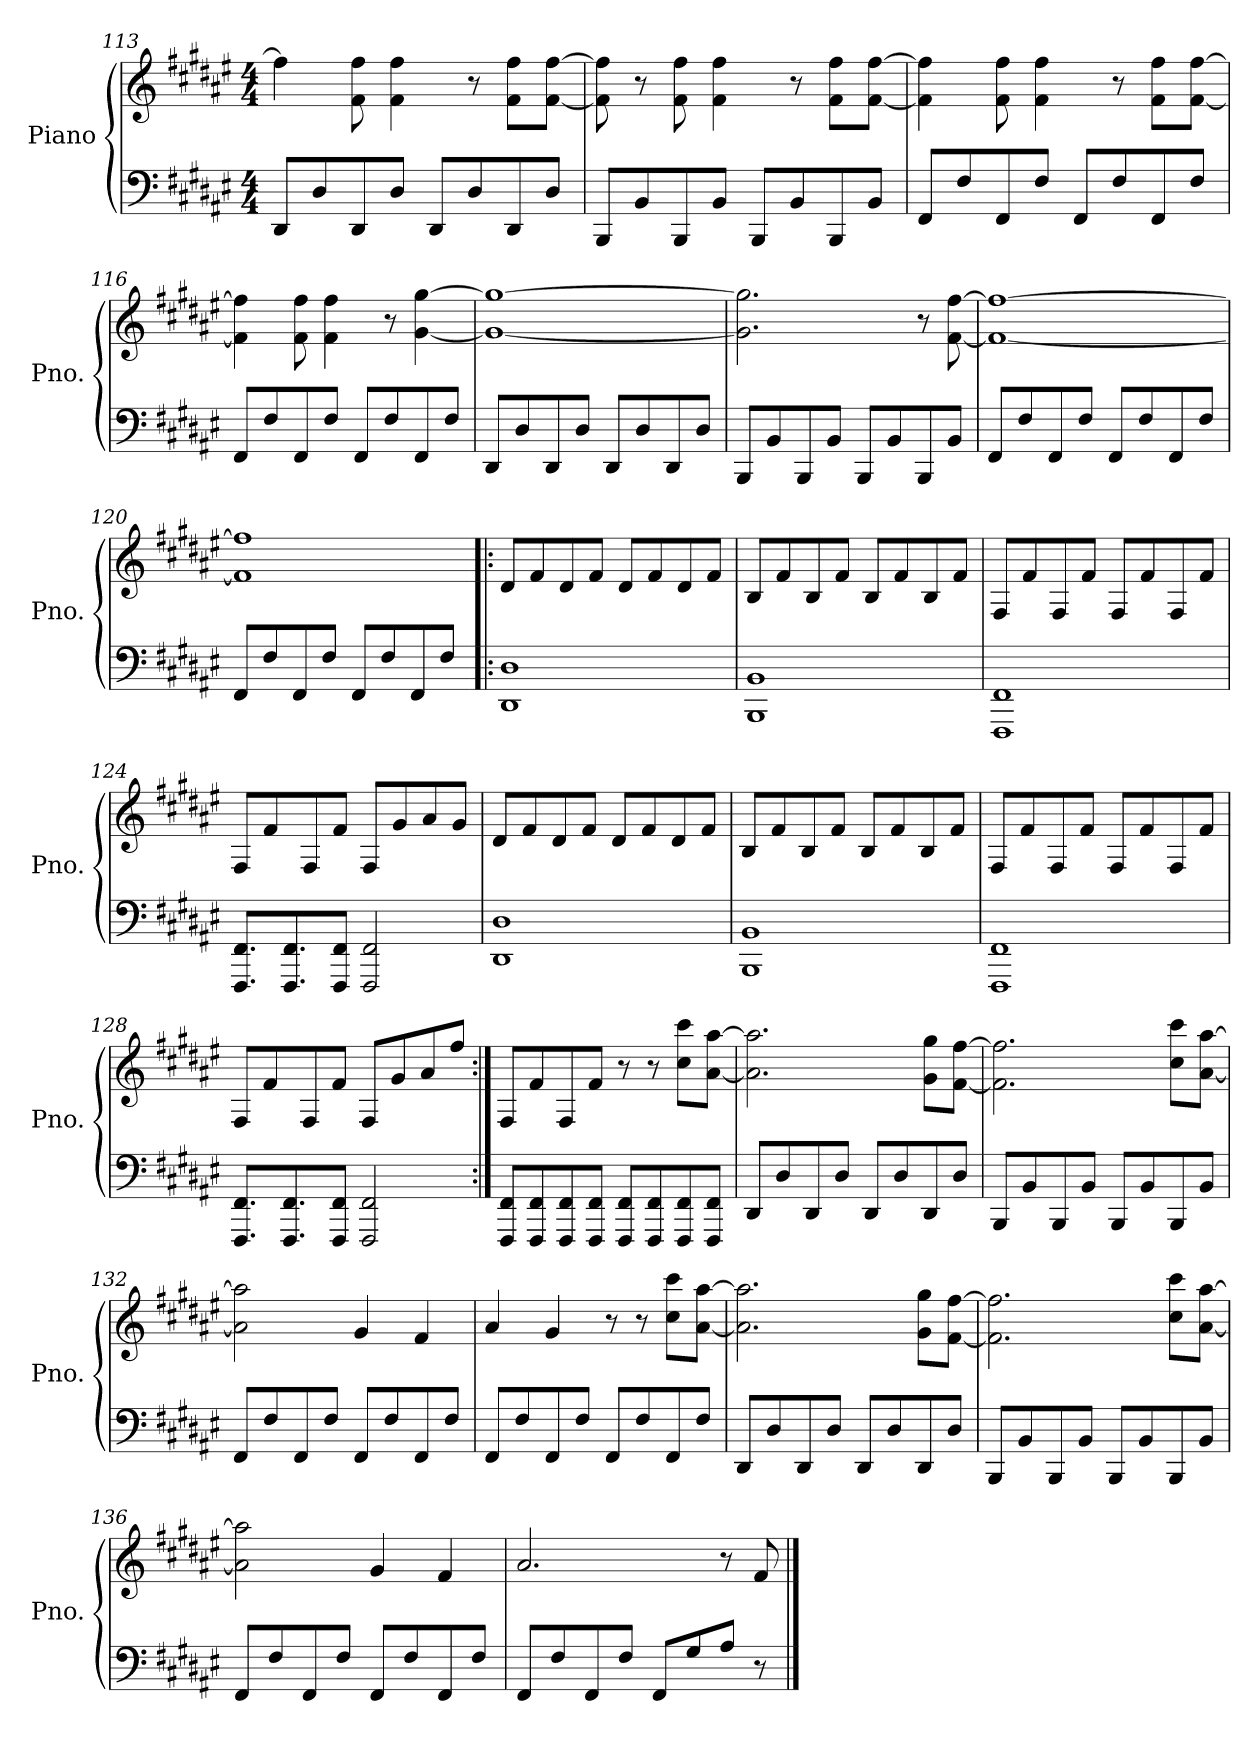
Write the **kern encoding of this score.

**kern	**kern
*part1	*part1
*staff2	*staff1
*I"Piano	*
*I'Pno.	*
*clefF4	*clefG2
*k[f#c#g#d#a#e#]	*k[f#c#g#d#a#e#]
*M4/4	*M4/4
=113	=113
8DD#/L	4ff#\]
8D#/	.
8DD#/	8f#\ 8ff#\
8D#/J	4f#\ 4ff#\
8DD#/L	.
8D#/	8r
8DD#/	8f#\ 8ff#\L
8D#/J	[8f#\ [8ff#\J
=114	=114
8BBB/L	8f#\] 8ff#\]
8BB/	8r
8BBB/	8f#\ 8ff#\
8BB/J	4f#\ 4ff#\
8BBB/L	.
8BB/	8r
8BBB/	8f#\ 8ff#\L
8BB/J	[8f#\ [8ff#\J
=115	=115
8FF#/L	4f#\] 4ff#\]
8F#/	.
8FF#/	8f#\ 8ff#\
8F#/J	4f#\ 4ff#\
8FF#/L	.
8F#/	8r
8FF#/	8f#\ 8ff#\L
8F#/J	[8f#\ [8ff#\J
!!LO:LB:g=z
=116	=116
8FF#/L	4f#\] 4ff#\]
8F#/	.
8FF#/	8f#\ 8ff#\
8F#/J	4f#\ 4ff#\
8FF#/L	.
8F#/	8r
8FF#/	[4g#\ [4gg#\
8F#/J	.
=117	=117
8DD#/L	1g#_ 1gg#_
8D#/	.
8DD#/	.
8D#/J	.
8DD#/L	.
8D#/	.
8DD#/	.
8D#/J	.
=118	=118
8BBB/L	2.g#\] 2.gg#\]
8BB/	.
8BBB/	.
8BB/J	.
8BBB/L	.
8BB/	.
8BBB/	8r
8BB/J	[8f#\ [8ff#\
=119	=119
8FF#/L	1f#_ 1ff#_
8F#/	.
8FF#/	.
8F#/J	.
8FF#/L	.
8F#/	.
8FF#/	.
8F#/J	.
=120	=120
8FF#/L	1f#] 1ff#]
8F#/	.
8FF#/	.
8F#/J	.
8FF#/L	.
8F#/	.
8FF#/	.
8F#/J	.
!!LO:LB:g=z
=121!|:	=121!|:
1DD# 1D#	8d#/L
.	8f#/
.	8d#/
.	8f#/J
.	8d#/L
.	8f#/
.	8d#/
.	8f#/J
=122	=122
1BBB 1BB	8B/L
.	8f#/
.	8B/
.	8f#/J
.	8B/L
.	8f#/
.	8B/
.	8f#/J
=123	=123
1FFF# 1FF#	8F#/L
.	8f#/
.	8F#/
.	8f#/J
.	8F#/L
.	8f#/
.	8F#/
.	8f#/J
=124	=124
8.FFF#/ 8.FF#/L	8F#/L
.	8f#/
8.FFF#/ 8.FF#/	.
.	8F#/
8FFF#/ 8FF#/J	8f#/J
2FFF#/ 2FF#/	8F#/L
.	8g#/
.	8a#/
.	8g#/J
=125	=125
1DD# 1D#	8d#/L
.	8f#/
.	8d#/
.	8f#/J
.	8d#/L
.	8f#/
.	8d#/
.	8f#/J
!!LO:LB:g=z
=126	=126
1BBB 1BB	8B/L
.	8f#/
.	8B/
.	8f#/J
.	8B/L
.	8f#/
.	8B/
.	8f#/J
=127	=127
1FFF# 1FF#	8F#/L
.	8f#/
.	8F#/
.	8f#/J
.	8F#/L
.	8f#/
.	8F#/
.	8f#/J
=128	=128
8.FFF#/ 8.FF#/L	8F#/L
.	8f#/
8.FFF#/ 8.FF#/	.
.	8F#/
8FFF#/ 8FF#/J	8f#/J
2FFF#/ 2FF#/	8F#/L
.	8g#/
.	8a#/
.	8ff#/J
=129:|!	=129:|!
8FFF#/ 8FF#/L	8F#/L
8FFF#/ 8FF#/	8f#/
8FFF#/ 8FF#/	8F#/
8FFF#/ 8FF#/J	8f#/J
8FFF#/ 8FF#/L	8r
8FFF#/ 8FF#/	8r
8FFF#/ 8FF#/	8cc#\ 8ccc#\L
8FFF#/ 8FF#/J	[8a#\ [8aa#\J
!!LO:LB:g=z
=130	=130
8DD#/L	2.a#\] 2.aa#\]
8D#/	.
8DD#/	.
8D#/J	.
8DD#/L	.
8D#/	.
8DD#/	8g#\ 8gg#\L
8D#/J	[8f#\ [8ff#\J
=131	=131
8BBB/L	2.f#\] 2.ff#\]
8BB/	.
8BBB/	.
8BB/J	.
8BBB/L	.
8BB/	.
8BBB/	8cc#\ 8ccc#\L
8BB/J	[8a#\ [8aa#\J
=132	=132
8FF#/L	2a#\] 2aa#\]
8F#/	.
8FF#/	.
8F#/J	.
8FF#/L	4g#/
8F#/	.
8FF#/	4f#/
8F#/J	.
=133	=133
8FF#/L	4a#/
8F#/	.
8FF#/	4g#/
8F#/J	.
8FF#/L	8r
8F#/	8r
8FF#/	8cc#\ 8ccc#\L
8F#/J	[8a#\ [8aa#\J
=134	=134
8DD#/L	2.a#\] 2.aa#\]
8D#/	.
8DD#/	.
8D#/J	.
8DD#/L	.
8D#/	.
8DD#/	8g#\ 8gg#\L
8D#/J	[8f#\ [8ff#\J
!!LO:PB:g=z
=135	=135
8BBB/L	2.f#\] 2.ff#\]
8BB/	.
8BBB/	.
8BB/J	.
8BBB/L	.
8BB/	.
8BBB/	8cc#\ 8ccc#\L
8BB/J	[8a#\ [8aa#\J
=136	=136
8FF#/L	2a#\] 2aa#\]
8F#/	.
8FF#/	.
8F#/J	.
8FF#/L	4g#/
8F#/	.
8FF#/	4f#/
8F#/J	.
=137	=137
8FF#/L	2.a#/
8F#/	.
8FF#/	.
8F#/J	.
8FF#/L	.
8G#/	.
8A#/J	8r
8r	8f#/
==	==
*-	*-
